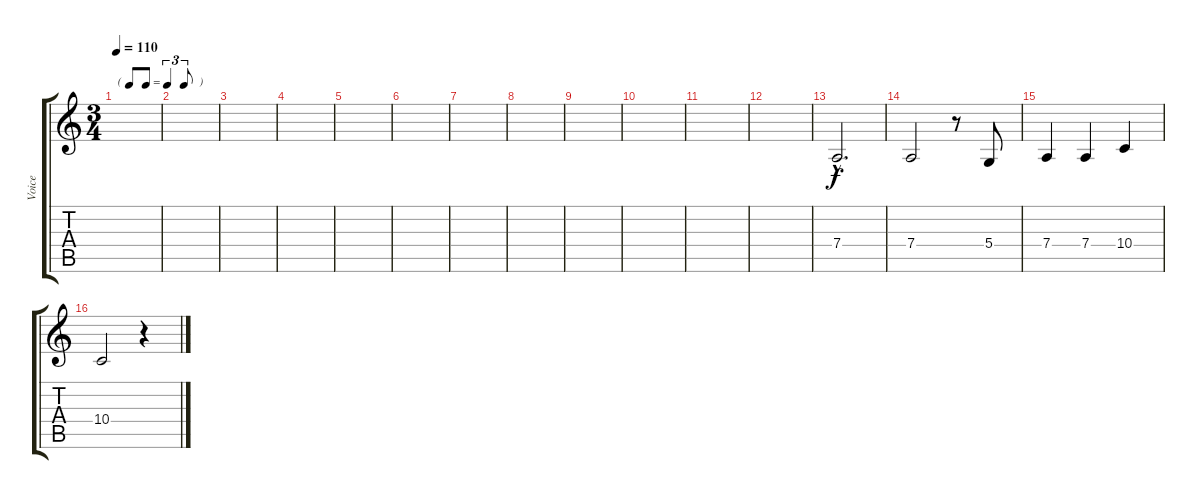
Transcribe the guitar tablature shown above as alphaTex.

\track ("Voice" "Voice") {instrument lead6voice}
\staff {score tabs}
\tuning (E4 B3 G3 D3 A2 E2) {hide}
\ts (3 4)
\tf triplet8th
\tempo 110
\clef g2
\ks c
|
|
|
|
|
|
|
|
|
|
|
|
7.4{hac}.2{d} |
7.4.2 r.8 5.4.8 |
7.4.4 7.4.4 10.4.4 |
10.4.2 r.4
